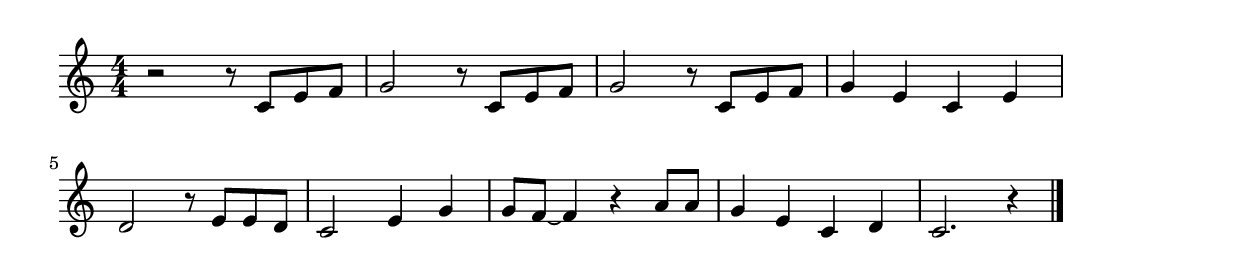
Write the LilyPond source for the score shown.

\version "2.18.2"

% 聖者が街にやってくる(聖者の行進))

\score {

\layout {
line-width = #170
indent = 0\mm
}

\relative c' {
\key c \major
\time 4/4
\set Score.tempoHideNote = ##t
\tempo 4=120
\numericTimeSignature

r2 r8 c e f |
g2 r8 c, e f |
g2 r8 c, e f |
g4 e c e |
\break
d2 r8 e e d |
c2 e4 g |
g8 f ~ f4 r a8 a |
g4 e c d |
c2. r4 |

\bar "|."
}

\midi {}

}